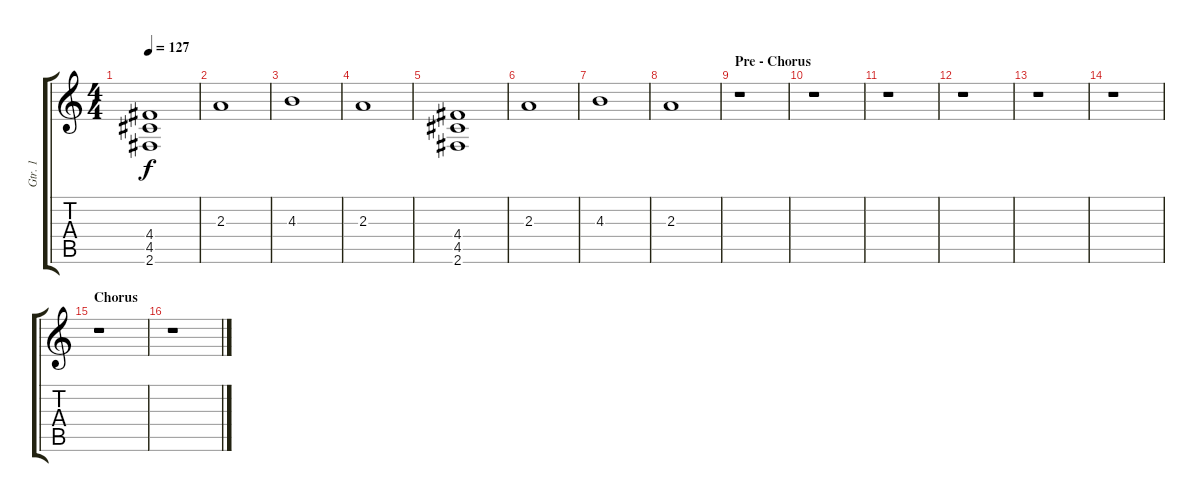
\track ("Gtr. 1" "Gtr. 1") {instrument overdrivenguitar}
\staff {score tabs}
\tuning (E4 B3 G3 D3 A2 E2) {hide}
\ts (4 4)
\tempo 127
\clef g2
\ks c
(4.4 4.5 2.6).1{dy f balance 8} |
2.3.1 |
4.3.1 |
2.3.1 |
(4.4 4.5 2.6).1{balance 8} |
2.3.1 |
4.3.1 |
2.3.1 |
\section ("" "Pre - Chorus")
r.1 |
r.1 |
r.1 |
r.1 |
r.1 |
r.1 |
\section ("" "Chorus")
r.1 |
r.1
